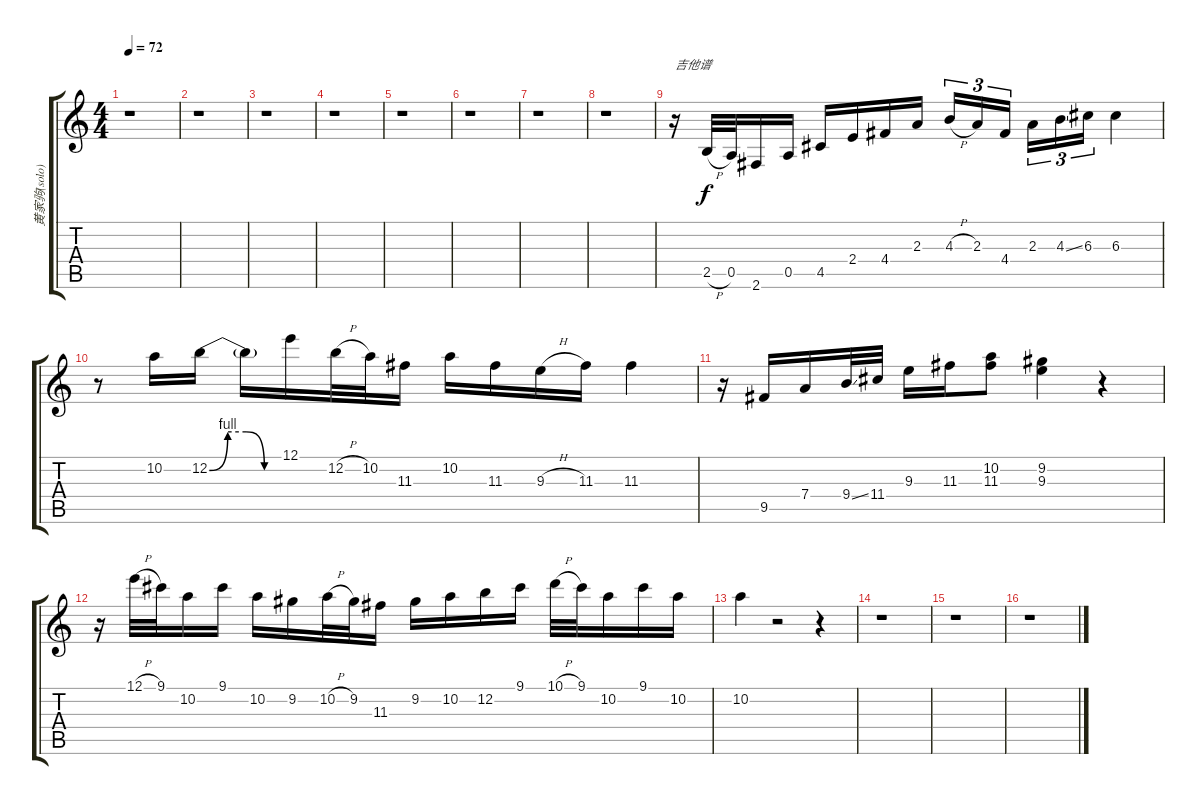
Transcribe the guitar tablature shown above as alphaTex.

\track ("黄家驹(solo)" "黄家驹(solo)") {instrument acousticguitarsteel}
\staff {score tabs}
\tuning (E4 B3 G3 D3 A2 E2) {hide}
\ts (4 4)
\tempo 72
\clef g2
\ks c
r.1{dy f} |
r.1 |
r.1 |
r.1 |
r.1 |
r.1 |
r.1 |
r.1 |
r.16{txt "吉他谱" volume 16} 2.5{h}.32 0.5.32 2.6.16 0.5.16 4.5.16 2.4.16 4.4.16 2.3.16 4.3{h}.16{tu (3 2)} 2.3.16{tu (3 2)} 4.4.16{tu (3 2) beam splitsecondary} 2.3.16{tu (3 2)} 4.3{ss}.16{tu (3 2)} 6.3.16{tu (3 2)} 6.3.4 |
r.8 10.2.16 12.2{be (custom 0 0 15 4 30 4 45 0 60 0)}.16 12.2{t}.16 12.1.16 12.2{h}.32 10.2.32 11.3.16 10.2.16 11.3.16 9.3{h}.16 11.3.16 11.3.4 |
r.16 9.5.16 7.4.16 9.4{ss}.32 11.4.32 9.3.16 11.3.16 (10.2 11.3).8 (9.2 9.3).4 r.4 |
r.16 12.1{h}.32 9.1.32 10.2.16 9.1.16 10.2.16 9.2.16 10.2{h}.32 9.2.32 11.3.16 9.2.16 10.2.16 12.2.16 9.1.16 10.1{h}.32 9.1.32 10.2.16 9.1.16 10.2.16 |
10.2.4 r.2 r.4 |
r.1 |
r.1 |
r.1
